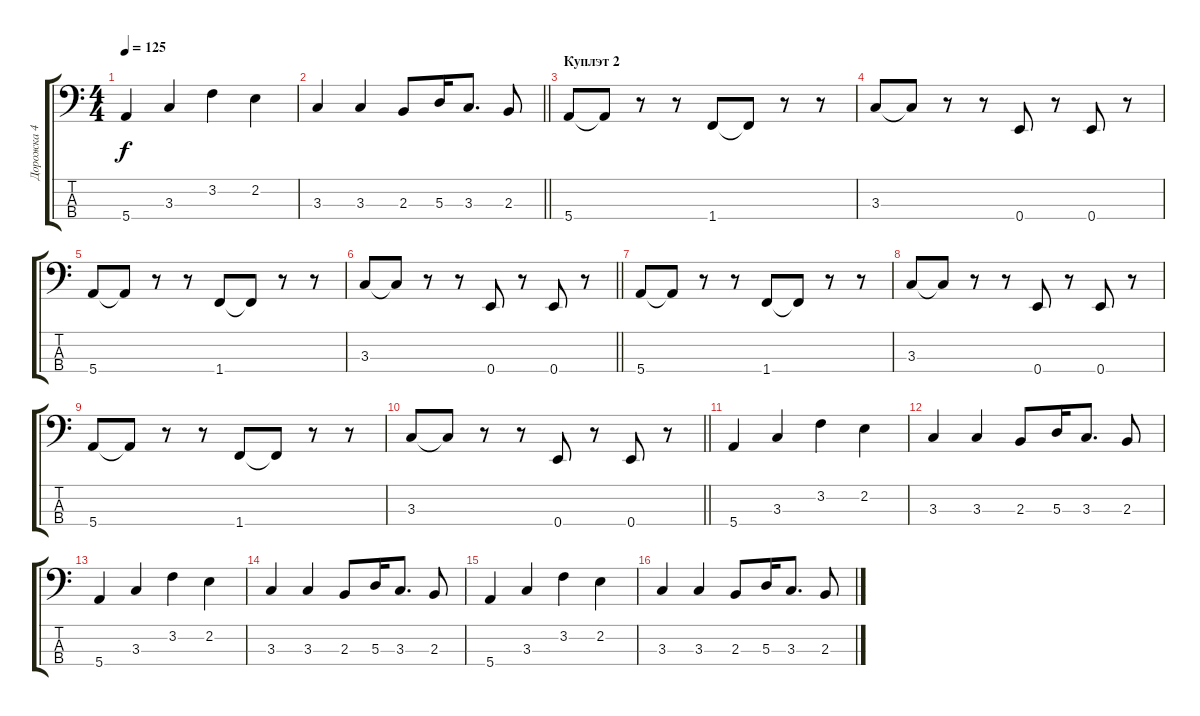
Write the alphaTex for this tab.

\track ("Дорожка 4" "Дорожка 4") {instrument electricbasspick}
\staff {score tabs}
\tuning (G2 D2 A1 E1) {hide}
\ts (4 4)
\tempo 125
\clef f4
\ks c
5.4.4{dy f} 3.3.4 3.2.4 2.2.4 |
\barLineRight lightlight
3.3.4 3.3.4 2.3.8 5.3.16 3.3.8{d} 2.3.8 |
\section ("" "Куплэт 2")
5.4.8 5.4{t}.8 r.8 r.8 1.4.8 1.4{t}.8 r.8 r.8 |
3.3.8 3.3{t}.8 r.8 r.8 0.4.8 r.8 0.4.8 r.8 |
5.4.8 5.4{t}.8 r.8 r.8 1.4.8 1.4{t}.8 r.8 r.8 |
\barLineRight lightlight
3.3.8 3.3{t}.8 r.8 r.8 0.4.8 r.8 0.4.8 r.8 |
5.4.8 5.4{t}.8 r.8 r.8 1.4.8 1.4{t}.8 r.8 r.8 |
3.3.8 3.3{t}.8 r.8 r.8 0.4.8 r.8 0.4.8 r.8 |
5.4.8 5.4{t}.8 r.8 r.8 1.4.8 1.4{t}.8 r.8 r.8 |
\barLineRight lightlight
3.3.8 3.3{t}.8 r.8 r.8 0.4.8 r.8 0.4.8 r.8 |
5.4.4 3.3.4 3.2.4 2.2.4 |
3.3.4 3.3.4 2.3.8 5.3.16 3.3.8{d} 2.3.8 |
5.4.4 3.3.4 3.2.4 2.2.4 |
3.3.4 3.3.4 2.3.8 5.3.16 3.3.8{d} 2.3.8 |
5.4.4 3.3.4 3.2.4 2.2.4 |
3.3.4 3.3.4 2.3.8 5.3.16 3.3.8{d} 2.3.8
